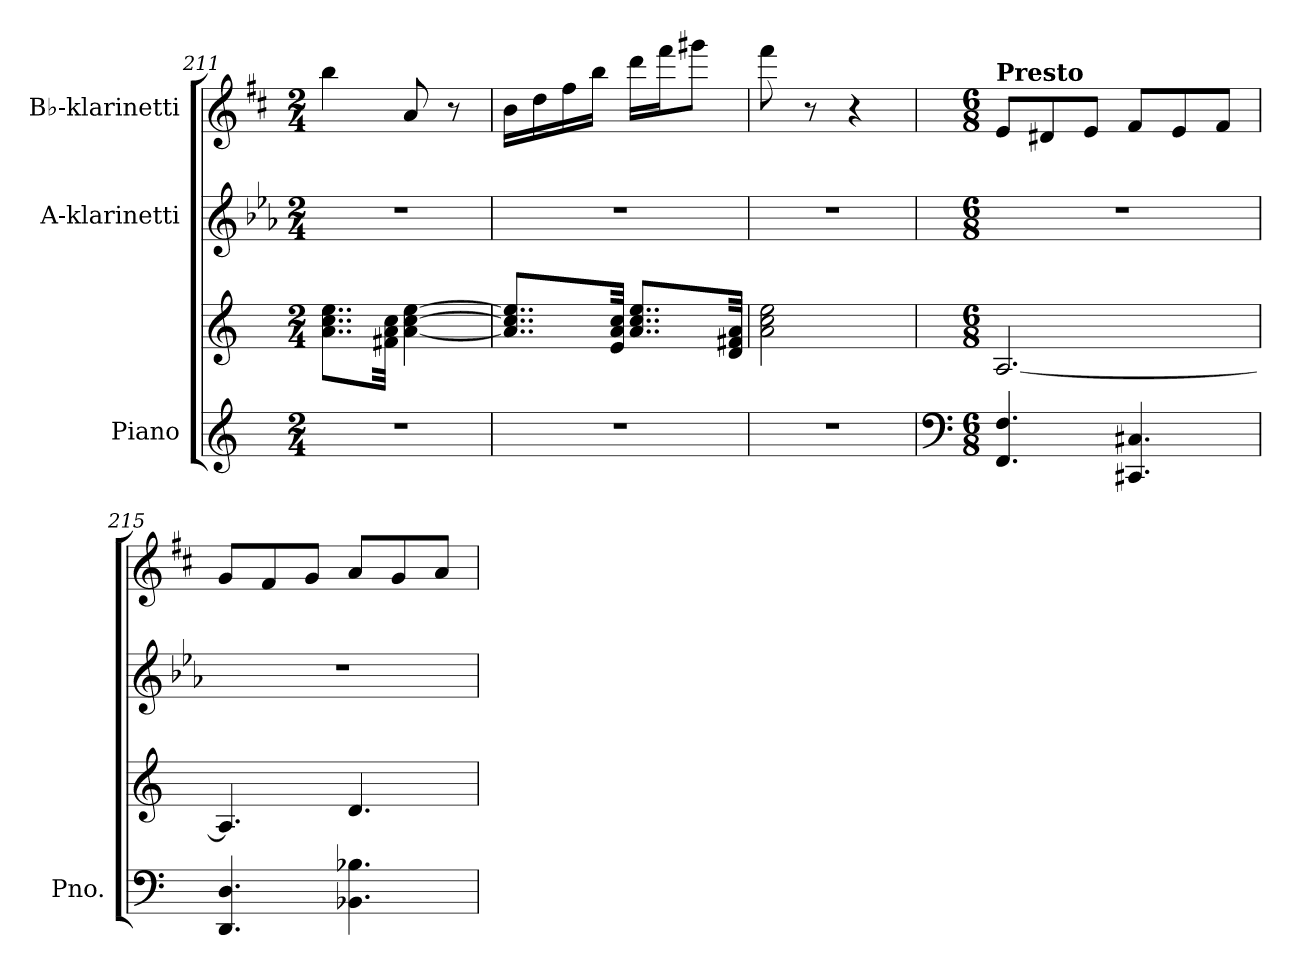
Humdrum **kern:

**kern	**kern	**kern	**kern
*part3	*part3	*part2	*part1
*staff4	*staff3	*staff2	*staff1
*I"Piano	*	*I"A-klarinetti	*I"B♭-klarinetti
*I'Pno.	*	*	*
*clefG2	*clefG2	*clefG2	*clefG2
*	*	*ITrd2c3	*ITrd1c2
*k[]	*k[]	*k[]	*k[]
*M2/4	*M2/4	*M2/4	*M2/4
=211	=211	=211	=211
2r	8..a\ 8..cc\ 8..ee\L	2r	4aa\
.	32f#X\ 32a\ 32cc\Jkk	.	.
.	[4a\ [4cc\ [4ee\	.	8g/
.	.	.	8r
=212	=212	=212	=212
2r	8..a/] 8..cc/] 8..ee/]L	2r	16a\LL
.	.	.	16cc\
.	.	.	16ee\
.	.	.	16aa\JJ
.	32e/ 32a/ 32cc/Jkk	.	.
.	8..a/ 8..cc/ 8..ee/L	.	16ccc\LL
.	.	.	16eee\J
.	.	.	8fff#X\J
.	32d/ 32f#X/ 32a/Jkk	.	.
=213	=213	=213	=213
2r	2a\ 2cc\ 2ee\	2r	8eee\
.	.	.	8r
.	.	.	4r
!!LO:LB:g=z
=214	=214	=214	=214
*clefF4	*	*	*
*M6/8	*M6/8	*M6/8	*M6/8
!	!	!	!LO:TX:a:B:t=Presto
4.FF/ 4.F/	[2.A/	2.r	8d/L
.	.	.	8c#X/
.	.	.	8d/J
4.CC#X/ 4.C#X/	.	.	8e/L
.	.	.	8d/
.	.	.	8e/J
=215	=215	=215	=215
4.DD/ 4.D/	4.A/]	2.r	8f/L
.	.	.	8e/
.	.	.	8f/J
4.BB-X\ 4.B-X\	4.d/	.	8g/L
.	.	.	8f/
.	.	.	8g/J
=	=	=	=
*-	*-	*-	*-
